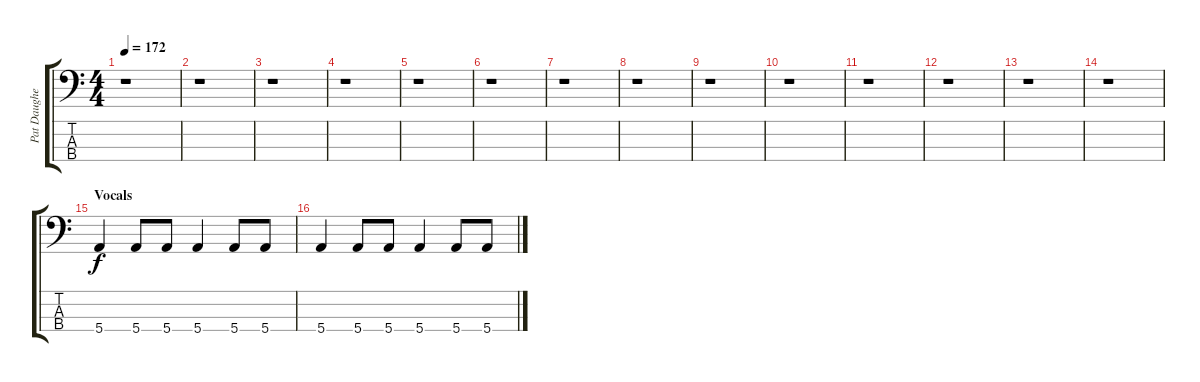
\track ("Pat Daugherty  " "Pat Daughe") {instrument acousticguitarsteel}
\staff {score tabs}
\tuning (G2 D2 A1 E1) {hide}
\ts (4 4)
\tempo 172
\clef f4
\ks c
r.1{dy f instrument acousticguitarsteel} |
r.1 |
r.1 |
r.1 |
r.1 |
r.1 |
r.1 |
r.1 |
r.1 |
r.1 |
r.1 |
r.1 |
r.1 |
r.1 |
\section ("" "Vocals")
5.4.4 5.4.8 5.4.8 5.4.4 5.4.8 5.4.8 |
5.4.4 5.4.8 5.4.8 5.4.4 5.4.8 5.4.8
